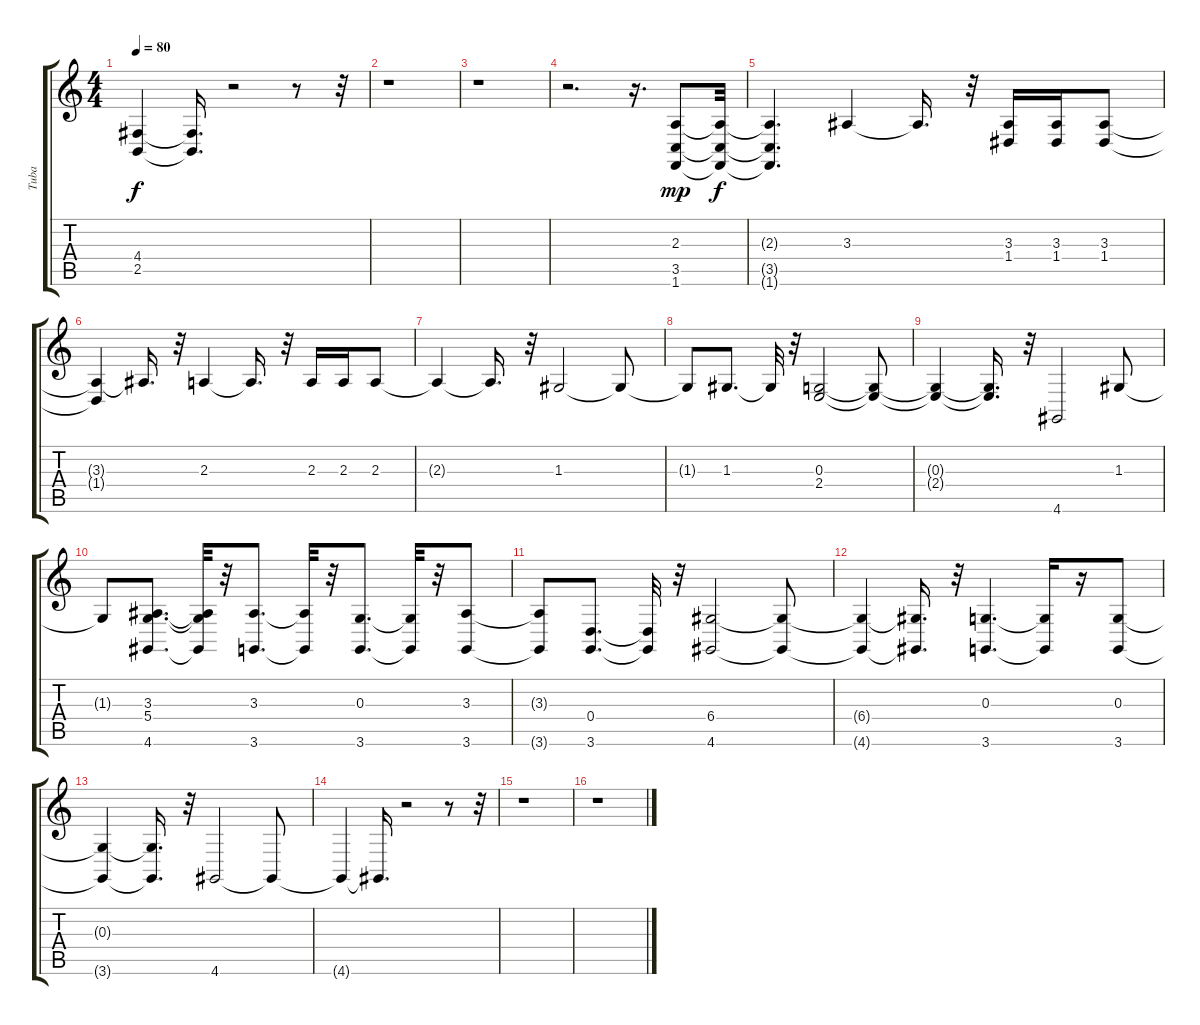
\track ("Tuba" "Tuba") {instrument tuba}
\staff {score tabs}
\tuning (E4 B3 G3 D3 A2 E2) {hide}
\ts (4 4)
\tempo 80
\clef g2
\ks c
(4.4{t} 2.5{t}).4{dy f} (4.4{t} 2.5{t}).16{d} r.2 r.8 r.32 |
r.1 |
r.1 |
r.2{d} r.16{d} (2.3 3.5 1.6).8{dy mp} (2.3{t} 3.5{t} 1.6{t}).32{dy f} |
(2.3{t} 3.5{t} 1.6{t}).4{d} 3.3.4 3.3{t}.16{d} r.32 (3.3 1.4).16 (3.3 1.4).16 (3.3 1.4).8 |
(3.3{t} 1.4{t}).4 3.3{t}.16{d} r.32 2.3.4 2.3{t}.16{d} r.32 2.3.16 2.3.16 2.3.8 |
2.3{t}.4 2.3{t}.16{d} r.32 1.3.2 1.3{t}.8 |
1.3{t}.8 1.3.8{d} 1.3{t}.32 r.32 (0.3 2.4).2 (0.3{t} 2.4{t}).8 |
(0.3{t} 2.4{t}).4 (0.3{t} 2.4{t}).16{d} r.32 4.6.2 1.3.8 |
1.3{t}.8 (3.3 5.4 4.6).8{d} (3.3{t} 5.4{t} 4.6{t}).32 r.32 (3.3 3.6).8{d} (3.3{t} 3.6{t}).32 r.32 (0.3 3.6).8{d} (0.3{t} 3.6{t}).32 r.32 (3.3 3.6).8 |
(3.3{t} 3.6{t}).8 (0.4 3.6).8{d} (0.4{t} 3.6{t}).32 r.32 (6.4 4.6).2 (6.4{t} 4.6{t}).8 |
(6.4{t} 4.6{t}).4 (6.4{t} 4.6{t}).16{d} r.32 (0.3 3.6).4{d} (0.3{t} 3.6{t}).16 r.16 (0.3 3.6).8 |
(0.3{t} 3.6{t}).4 (0.3{t} 3.6{t}).16{d} r.32 4.6.2 4.6{t}.8 |
4.6{t}.4 4.6{t}.16{d} r.2 r.8 r.32 |
r.1 |
r.1
